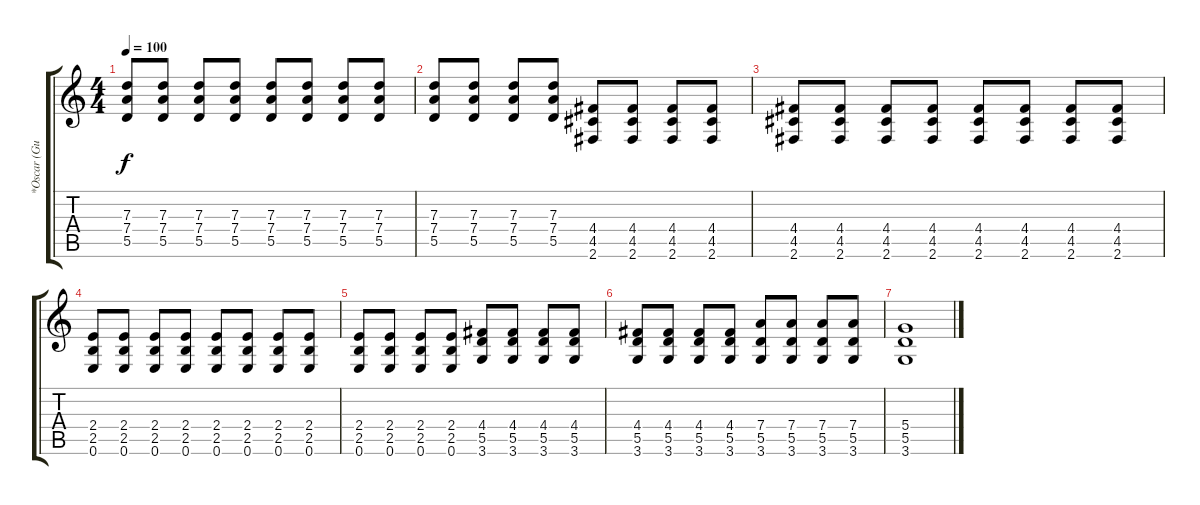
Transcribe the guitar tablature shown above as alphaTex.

\track ("*Oscar (Guitar II)" "*Oscar (Gu") {instrument distortionguitar}
\staff {score tabs}
\tuning (E4 B3 G3 D3 A2 E2) {hide}
\ts (4 4)
\tempo 100
\clef g2
\ks c
(7.3 7.4 5.5).8{dy f} (7.3 7.4 5.5).8 (7.3 7.4 5.5).8 (7.3 7.4 5.5).8 (7.3 7.4 5.5).8 (7.3 7.4 5.5).8 (7.3 7.4 5.5).8 (7.3 7.4 5.5).8 |
(7.3 7.4 5.5).8 (7.3 7.4 5.5).8 (7.3 7.4 5.5).8 (7.3 7.4 5.5).8 (4.4 4.5 2.6).8 (4.4 4.5 2.6).8 (4.4 4.5 2.6).8 (4.4 4.5 2.6).8 |
(4.4 4.5 2.6).8 (4.4 4.5 2.6).8 (4.4 4.5 2.6).8 (4.4 4.5 2.6).8 (4.4 4.5 2.6).8 (4.4 4.5 2.6).8 (4.4 4.5 2.6).8 (4.4 4.5 2.6).8 |
(2.4 2.5 0.6).8 (2.4 2.5 0.6).8 (2.4 2.5 0.6).8 (2.4 2.5 0.6).8 (2.4 2.5 0.6).8 (2.4 2.5 0.6).8 (2.4 2.5 0.6).8 (2.4 2.5 0.6).8 |
(2.4 2.5 0.6).8 (2.4 2.5 0.6).8 (2.4 2.5 0.6).8 (2.4 2.5 0.6).8 (4.4 5.5 3.6).8 (4.4 5.5 3.6).8 (4.4 5.5 3.6).8 (4.4 5.5 3.6).8 |
(4.4 5.5 3.6).8 (4.4 5.5 3.6).8 (4.4 5.5 3.6).8 (4.4 5.5 3.6).8 (7.4 5.5 3.6).8 (7.4 5.5 3.6).8 (7.4 5.5 3.6).8 (7.4 5.5 3.6).8 |
(5.4 5.5 3.6).1
